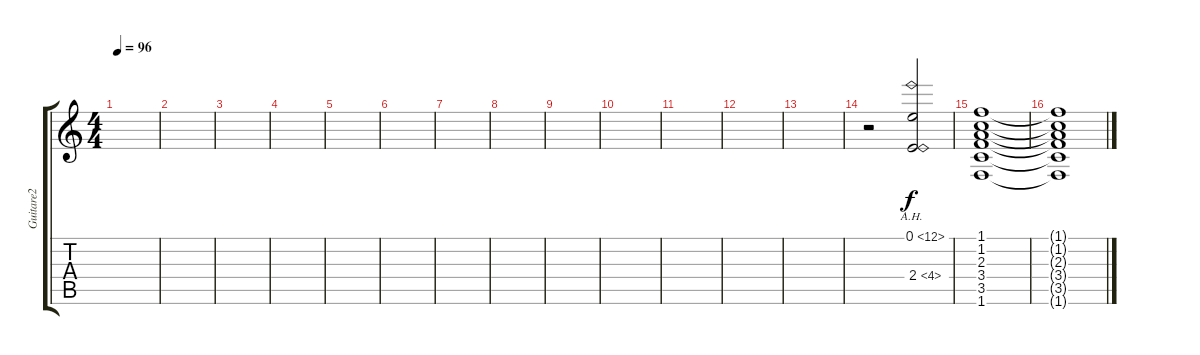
\track ("Guitare2" "Guitare2") {instrument overdrivenguitar}
\staff {score tabs}
\tuning (E4 B3 G3 D3 A2 E2) {hide}
\ts (4 4)
\tempo 96
\clef g2
\ks c
|
|
|
|
|
|
|
|
|
|
|
|
|
r.2 (0.1{ah 12} 2.4{ah 2}).2 |
(1.1 1.2 2.3 3.4 3.5 1.6).1 |
(1.1{t} 1.2{t} 2.3{t} 3.4{t} 3.5{t} 1.6{t}).1{dy f}
